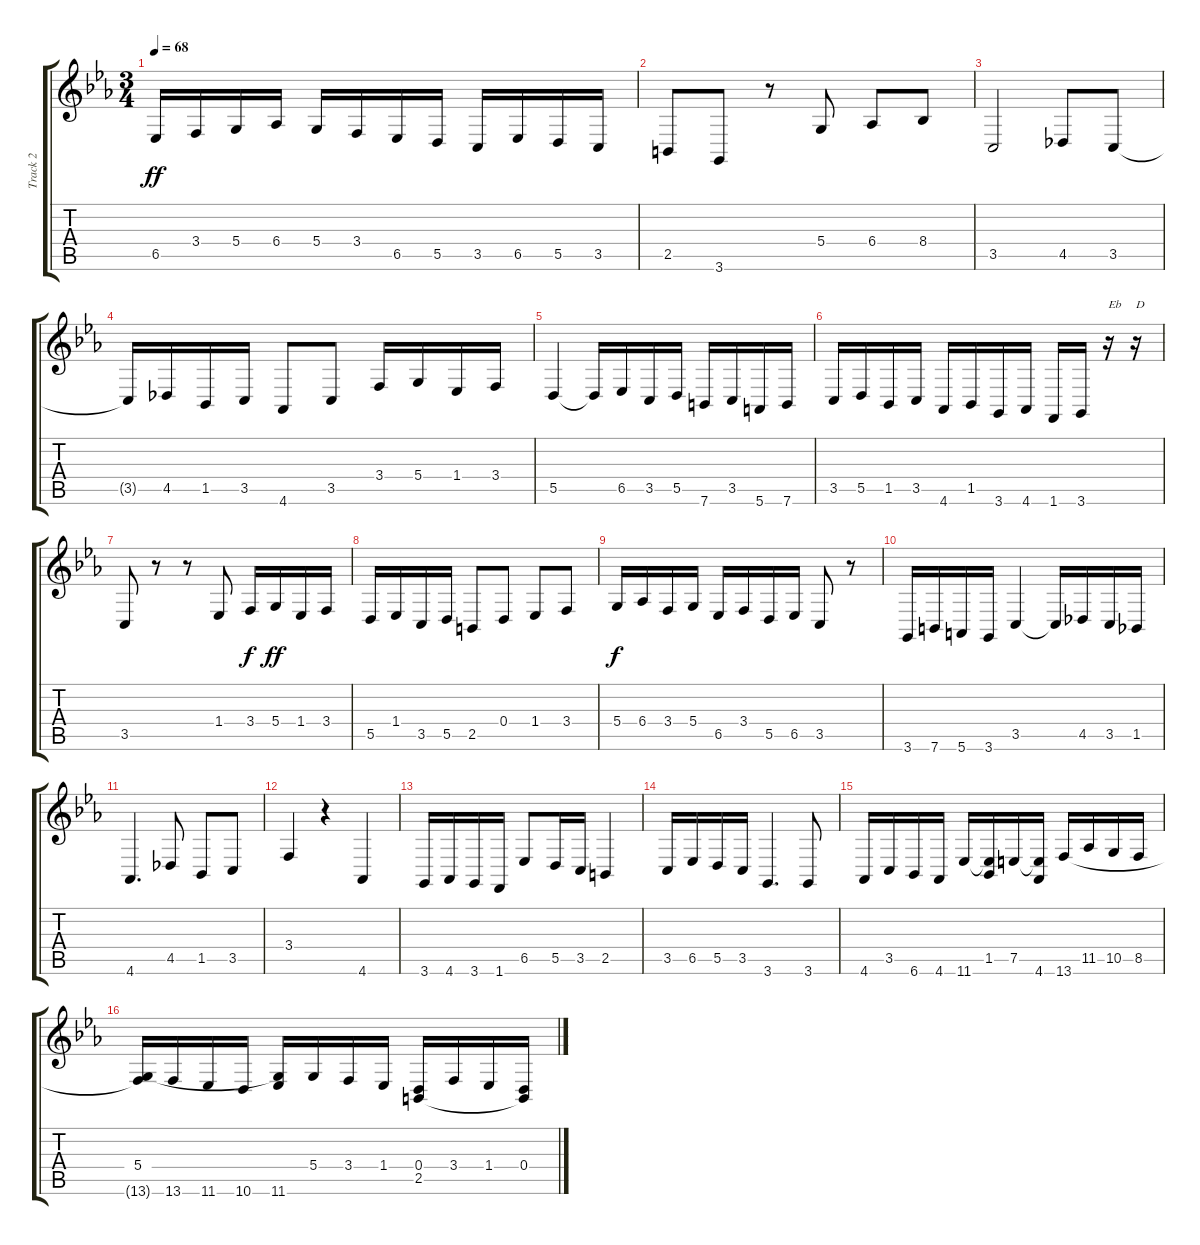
\track ("Track 2" "Track 2") {instrument churchorgan}
\staff {score tabs}
\tuning (E4 B3 G3 D3 A2 E2) {hide}
\ts (3 4)
\tempo 68
\clef g2
\ks cminor
6.5.16{dy ff} 3.4.16 5.4.16 6.4.16 5.4.16 3.4.16 6.5.16 5.5.16 3.5.16 6.5.16 5.5.16 3.5.16 |
2.5.8 3.6.8 r.8 5.4.8 6.4.8 8.4.8 |
3.5.2 4.5.8 3.5.8 |
3.5{t}.16 4.5.16 1.5.16 3.5.16 4.6.8 3.5.8 3.4.16 5.4.16 1.4.16 3.4.16 |
5.5.4 5.5{t}.16 6.5.16 3.5.16 5.5.16 7.6.16 3.5.16 5.6.16 7.6.16 |
3.5.16 5.5.16 1.5.16 3.5.16 4.6.16 1.5.16 3.6.16 4.6.16 1.6.16 3.6.16 r.16{txt "Eb"} r.16{txt "D"} |
3.5.8 r.8 r.8 1.4.8 3.4.16{dy f} 5.4.16{dy ff} 1.4.16 3.4.16 |
5.5.16 1.4.16 3.5.16 5.5.16 2.5.8 0.4.8 1.4.8 3.4.8 |
5.4.16{dy f volume 14} 6.4.16 3.4.16 5.4.16 6.5.16 3.4.16 5.5.16 6.5.16 3.5.8 r.8 |
3.6.16 7.6.16 5.6.16 3.6.16 3.5.4 3.5{t}.16 4.5.16 3.5.16 1.5.16 |
4.6.4{d} 4.5.8 1.5.8 3.5.8 |
3.4.4 r.4 4.6.4 |
3.6.16 4.6.16 3.6.16 1.6.16 6.5.8 5.5.16 3.5.16 2.5.4 |
3.5.16 6.5.16 5.5.16 3.5.16 3.6.4{d} 3.6.8 |
4.6.16 3.5.16 6.6.16 4.6.16 11.6.16 (1.5 11.6{t}).16 7.5.16 (7.5{t} 4.6).16 13.6.16 11.5.16 10.5.16 8.5.16 |
(5.4 13.6{t}).16 13.6.16 11.6.16 10.6.16 (5.4{t} 11.6).16 5.4.16 3.4.16 1.4.16 (0.4 2.5).16 3.4.16 1.4.16 (0.4 2.5{t}).16
